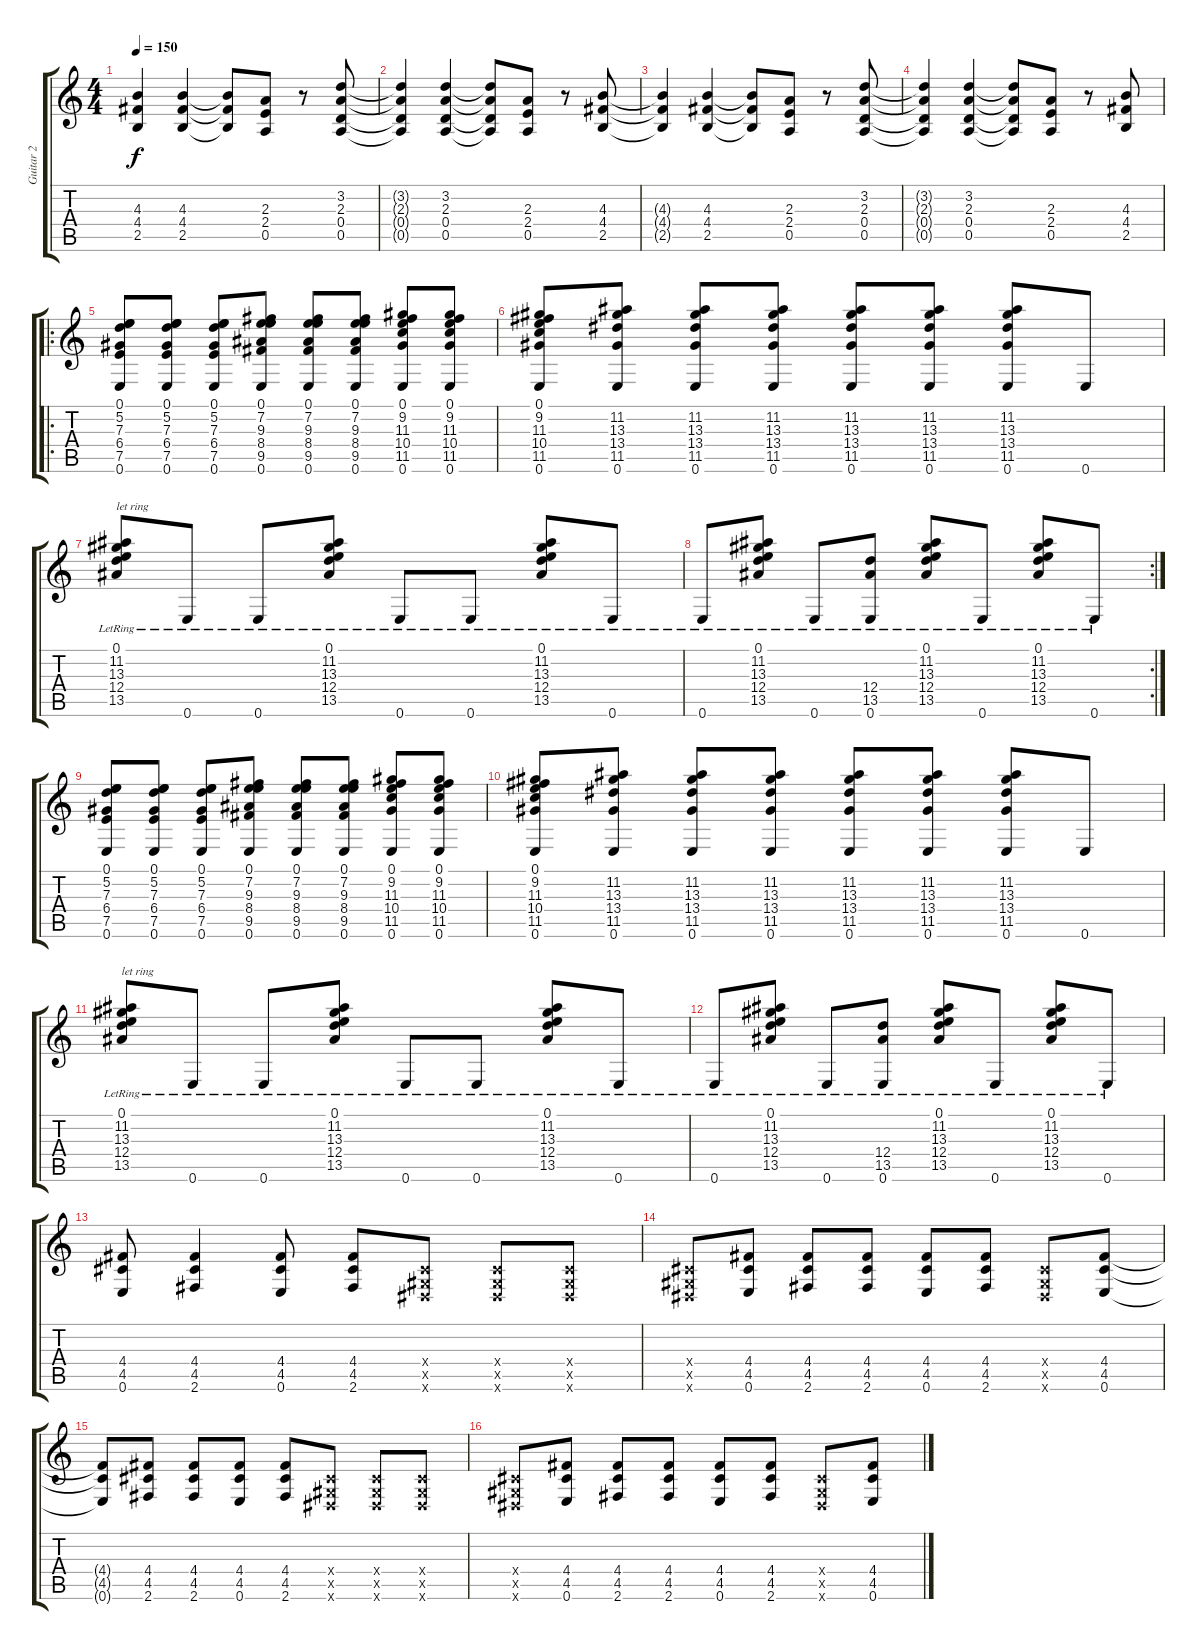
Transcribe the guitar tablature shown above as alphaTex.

\track ("Guitar 2" "Guitar 2") {instrument overdrivenguitar}
\staff {score tabs}
\tuning (E4 B3 G3 D3 A2 E2) {hide}
\ts (4 4)
\tempo 150
\clef g2
\ks c
(4.3{t} 4.4{t} 2.5{t}).4{dy f} (4.3 4.4 2.5).4 (4.3{t} 4.4{t} 2.5{t}).8 (2.3 2.4 0.5).8 r.8 (3.2 2.3 0.4 0.5).8 |
(3.2{t} 2.3{t} 0.4{t} 0.5{t}).4 (3.2 2.3 0.4 0.5).4 (3.2{t} 2.3{t} 0.4{t} 0.5{t}).8 (2.3 2.4 0.5).8 r.8 (4.3 4.4 2.5).8 |
(4.3{t} 4.4{t} 2.5{t}).4 (4.3 4.4 2.5).4 (4.3{t} 4.4{t} 2.5{t}).8 (2.3 2.4 0.5).8 r.8 (3.2 2.3 0.4 0.5).8 |
(3.2{t} 2.3{t} 0.4{t} 0.5{t}).4 (3.2 2.3 0.4 0.5).4 (3.2{t} 2.3{t} 0.4{t} 0.5{t}).8 (2.3 2.4 0.5).8 r.8 (4.3 4.4 2.5).8 |
\ro
(0.1 5.2 7.3 6.4 7.5 0.6).8 (0.1 5.2 7.3 6.4 7.5 0.6).8 (0.1 5.2 7.3 6.4 7.5 0.6).8 (0.1 7.2 9.3 8.4 9.5 0.6).8 (0.1 7.2 9.3 8.4 9.5 0.6).8 (0.1 7.2 9.3 8.4 9.5 0.6).8 (0.1 9.2 11.3 10.4 11.5 0.6).8 (0.1 9.2 11.3 10.4 11.5 0.6).8 |
(0.1 9.2 11.3 10.4 11.5 0.6).8 (11.2 13.3 13.4 11.5 0.6).8 (11.2 13.3 13.4 11.5 0.6).8 (11.2 13.3 13.4 11.5 0.6).8 (11.2 13.3 13.4 11.5 0.6).8 (11.2 13.3 13.4 11.5 0.6).8 (11.2 13.3 13.4 11.5 0.6).8 0.6.8 |
(0.1{lr} 11.2{lr} 13.3{lr} 12.4{lr} 13.5{lr}).8{txt "let ring"} 0.6{lr}.8 0.6{lr}.8 (0.1{lr} 11.2{lr} 13.3{lr} 12.4{lr} 13.5{lr}).8 0.6{lr}.8 0.6{lr}.8 (0.1{lr} 11.2{lr} 13.3{lr} 12.4{lr} 13.5{lr}).8 0.6{lr}.8 |
\rc 2
0.6{lr}.8 (0.1{lr} 11.2{lr} 13.3{lr} 12.4{lr} 13.5{lr}).8 0.6{lr}.8 (12.4{lr} 13.5{lr} 0.6{lr}).8 (0.1{lr} 11.2{lr} 13.3{lr} 12.4{lr} 13.5{lr}).8 0.6{lr}.8 (0.1{lr} 11.2{lr} 13.3{lr} 12.4{lr} 13.5{lr}).8 0.6{lr}.8 |
(0.1 5.2 7.3 6.4 7.5 0.6).8 (0.1 5.2 7.3 6.4 7.5 0.6).8 (0.1 5.2 7.3 6.4 7.5 0.6).8 (0.1 7.2 9.3 8.4 9.5 0.6).8 (0.1 7.2 9.3 8.4 9.5 0.6).8 (0.1 7.2 9.3 8.4 9.5 0.6).8 (0.1 9.2 11.3 10.4 11.5 0.6).8 (0.1 9.2 11.3 10.4 11.5 0.6).8 |
(0.1 9.2 11.3 10.4 11.5 0.6).8 (11.2 13.3 13.4 11.5 0.6).8 (11.2 13.3 13.4 11.5 0.6).8 (11.2 13.3 13.4 11.5 0.6).8 (11.2 13.3 13.4 11.5 0.6).8 (11.2 13.3 13.4 11.5 0.6).8 (11.2 13.3 13.4 11.5 0.6).8 0.6.8 |
(0.1{lr} 11.2{lr} 13.3{lr} 12.4{lr} 13.5{lr}).8{txt "let ring"} 0.6{lr}.8 0.6{lr}.8 (0.1{lr} 11.2{lr} 13.3{lr} 12.4{lr} 13.5{lr}).8 0.6{lr}.8 0.6{lr}.8 (0.1{lr} 11.2{lr} 13.3{lr} 12.4{lr} 13.5{lr}).8 0.6{lr}.8 |
0.6{lr}.8 (0.1{lr} 11.2{lr} 13.3{lr} 12.4{lr} 13.5{lr}).8 0.6{lr}.8 (12.4{lr} 13.5{lr} 0.6{lr}).8 (0.1{lr} 11.2{lr} 13.3{lr} 12.4{lr} 13.5{lr}).8 0.6{lr}.8 (0.1{lr} 11.2{lr} 13.3{lr} 12.4{lr} 13.5{lr}).8 0.6{lr}.8 |
(4.4 4.5 0.6).8 (4.4 4.5 2.6).4 (4.4 4.5 0.6).8 (4.4 4.5 2.6).8 (-1.4{x} -1.5{x} -1.6{x}).8 (-1.4{x} -1.5{x} -1.6{x}).8 (-1.4{x} -1.5{x} -1.6{x}).8 |
(-1.4{x} -1.5{x} -1.6{x}).8 (4.4 4.5 0.6).8 (4.4 4.5 2.6).8 (4.4 4.5 2.6).8 (4.4 4.5 0.6).8 (4.4 4.5 2.6).8 (-1.4{x} -1.5{x} -1.6{x}).8 (4.4 4.5 0.6).8 |
(4.4{t} 4.5{t} 0.6{t}).8 (4.4 4.5 2.6).8 (4.4 4.5 2.6).8 (4.4 4.5 0.6).8 (4.4 4.5 2.6).8 (-1.4{x} -1.5{x} -1.6{x}).8 (-1.4{x} -1.5{x} -1.6{x}).8 (-1.4{x} -1.5{x} -1.6{x}).8 |
(-1.4{x} -1.5{x} -1.6{x}).8 (4.4 4.5 0.6).8 (4.4 4.5 2.6).8 (4.4 4.5 2.6).8 (4.4 4.5 0.6).8 (4.4 4.5 2.6).8 (-1.4{x} -1.5{x} -1.6{x}).8 (4.4 4.5 0.6).8
